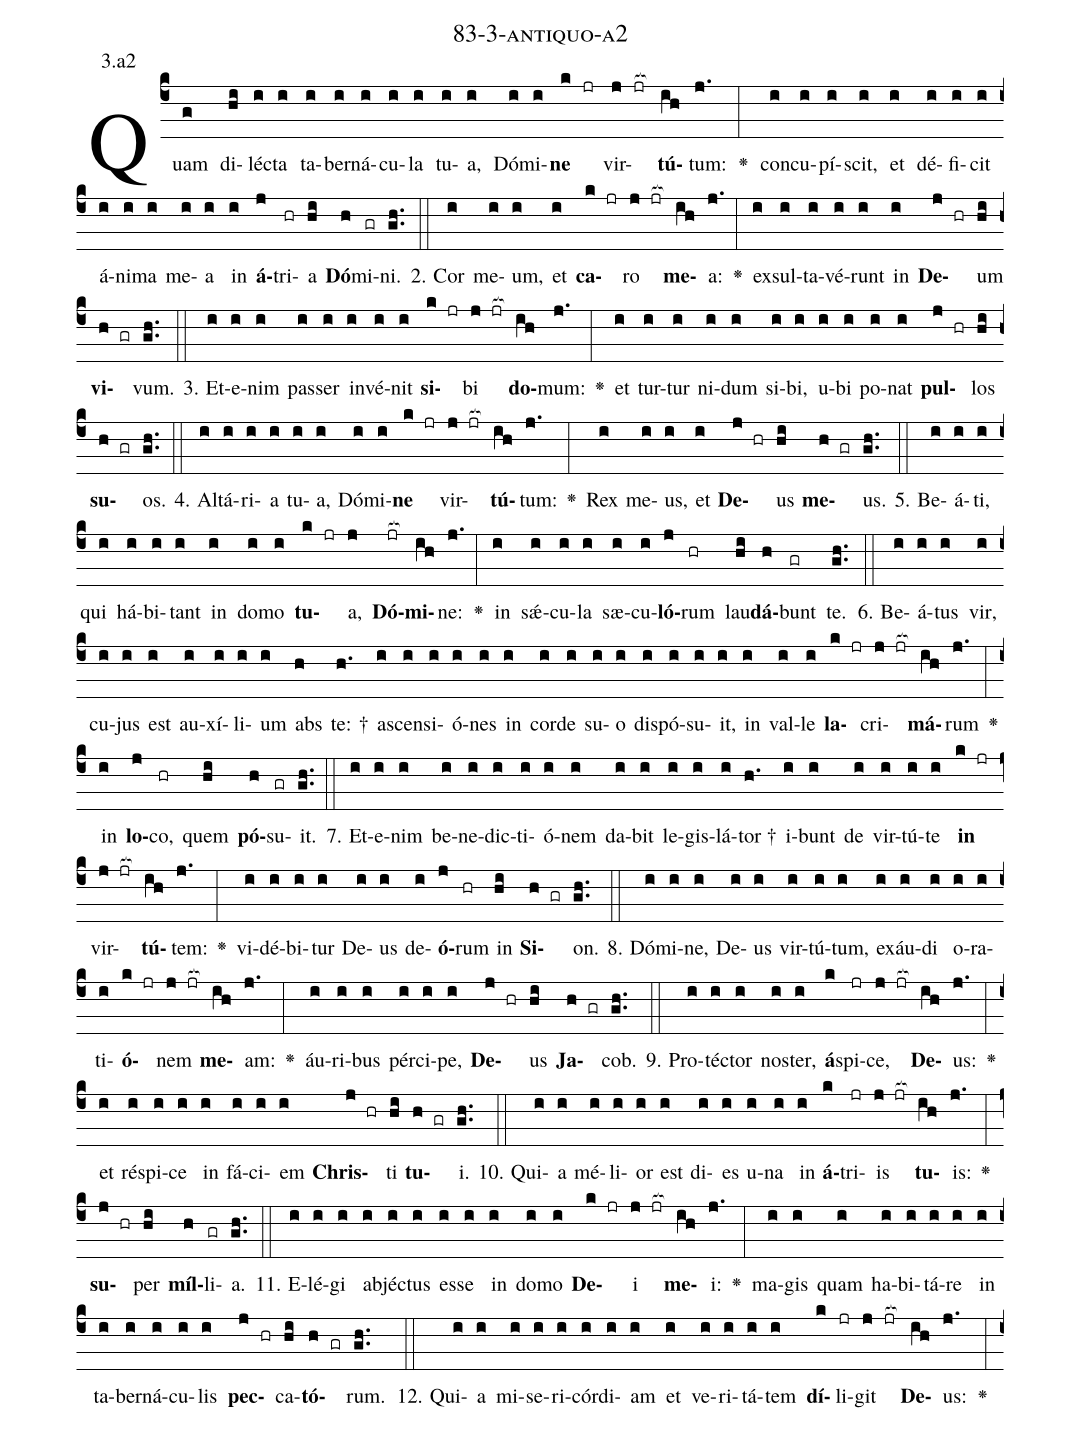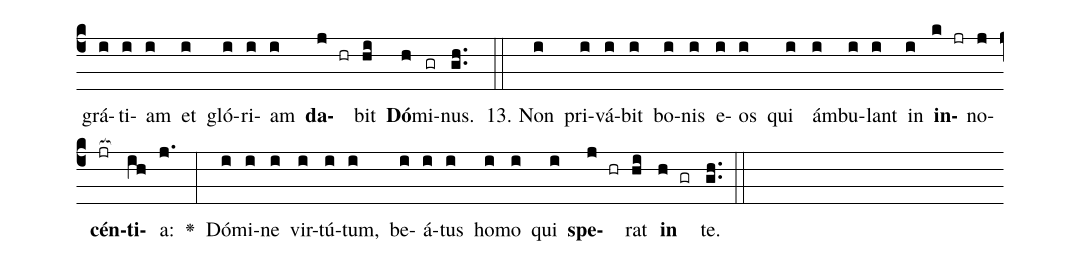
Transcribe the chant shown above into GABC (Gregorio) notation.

name: 83-3-antiquo-a2;
annotation: 3.a2;
%%
(c4)Quam(g) di(hi)léc(i)ta(i) ta(i)ber(i)ná(i)cu(i)la(i) tu(i)a,(i) Dó(i)mi(i)<b>ne</b>(k jr) vir(j jr[ocb:1{])<b>tú</b>(ih[ocb:0}])tum:(j.) <v>\greheightstar</v>(:) con(i)cu(i)pí(i)scit,(i) et(i) dé(i)fi(i)cit(i) á(i)ni(i)ma(i) me(i)a(i) in(i) <b>á</b>(j)tri(hr)a(hi) <b>Dó</b>(h)mi(gr)ni.(gh..) (::)
2. Cor(i) me(i)um,(i) et(i) <b>ca</b>(k jr)ro(j jr[ocb:1{]) <b>me</b>(ih[ocb:0}])a:(j.) <v>\greheightstar</v>(:) ex(i)sul(i)ta(i)vé(i)runt(i) in(i) <b>De</b>(j hr)um(hi) <b>vi</b>(h gr)vum.(gh..) (::)
3. Et(i)e(i)nim(i) pas(i)ser(i) in(i)vé(i)nit(i) <b>si</b>(k jr)bi(j jr[ocb:1{]) <b>do</b>(ih[ocb:0}])mum:(j.) <v>\greheightstar</v>(:) et(i) tur(i)tur(i) ni(i)dum(i) si(i)bi,(i) u(i)bi(i) po(i)nat(i) <b>pul</b>(j hr)los(hi) <b>su</b>(h gr)os.(gh..) (::)
4. Al(i)tá(i)ri(i)a(i) tu(i)a,(i) Dó(i)mi(i)<b>ne</b>(k jr) vir(j jr[ocb:1{])<b>tú</b>(ih[ocb:0}])tum:(j.) <v>\greheightstar</v>(:) Rex(i) me(i)us,(i) et(i) <b>De</b>(j hr)us(hi) <b>me</b>(h gr)us.(gh..) (::)
5. Be(i)á(i)ti,(i) qui(i) há(i)bi(i)tant(i) in(i) do(i)mo(i) <b>tu</b>(k jr)a,(j) <b>Dó</b>(jr[ocb:1{])<b>mi</b>(ih[ocb:0}])ne:(j.) <v>\greheightstar</v>(:) in(i) sǽ(i)cu(i)la(i) sæ(i)cu(i)<b>ló</b>(j)rum(hr) lau(hi)<b>dá</b>(h)bunt(gr) te.(gh..) (::)
6. Be(i)á(i)tus(i) vir,(i) cu(i)jus(i) est(i) au(i)xí(i)li(i)um(i) abs(h) te: †(h.) a(i)scen(i)si(i)ó(i)nes(i) in(i) cor(i)de(i) su(i)o(i) dis(i)pó(i)su(i)it,(i) in(i) val(i)le(i) <b>la</b>(k jr)cri(j jr[ocb:1{])<b>má</b>(ih[ocb:0}])rum(j.) <v>\greheightstar</v>(:) in(i) <b>lo</b>(j)co,(hr) quem(hi) <b>pó</b>(h)su(gr)it.(gh..) (::)
7. Et(i)e(i)nim(i) be(i)ne(i)dic(i)ti(i)ó(i)nem(i) da(i)bit(i) le(i)gis(i)lá(i)tor †(h.) i(i)bunt(i) de(i) vir(i)tú(i)te(i) <b>in</b>(k jr) vir(j jr[ocb:1{])<b>tú</b>(ih[ocb:0}])tem:(j.) <v>\greheightstar</v>(:) vi(i)dé(i)bi(i)tur(i) De(i)us(i) de(i)<b>ó</b>(j)rum(hr) in(hi) <b>Si</b>(h gr)on.(gh..) (::)
8. Dó(i)mi(i)ne,(i) De(i)us(i) vir(i)tú(i)tum,(i) ex(i)áu(i)di(i) o(i)ra(i)ti(i)<b>ó</b>(k jr)nem(j jr[ocb:1{]) <b>me</b>(ih[ocb:0}])am:(j.) <v>\greheightstar</v>(:) áu(i)ri(i)bus(i) pér(i)ci(i)pe,(i) <b>De</b>(j hr)us(hi) <b>Ja</b>(h gr)cob.(gh..) (::)
9. Pro(i)téc(i)tor(i) nos(i)ter,(i) <b>á</b>(k)spi(jr)ce,(j jr[ocb:1{]) <b>De</b>(ih[ocb:0}])us:(j.) <v>\greheightstar</v>(:) et(i) ré(i)spi(i)ce(i) in(i) fá(i)ci(i)em(i) <b>Chris</b>(j hr)ti(hi) <b>tu</b>(h gr)i.(gh..) (::)
10. Qui(i)a(i) mé(i)li(i)or(i) est(i) di(i)es(i) u(i)na(i) in(i) <b>á</b>(k)tri(jr)is(j jr[ocb:1{]) <b>tu</b>(ih[ocb:0}])is:(j.) <v>\greheightstar</v>(:) <b>su</b>(j hr)per(hi) <b>míl</b>(h)li(gr)a.(gh..) (::)
11. E(i)lé(i)gi(i) ab(i)jéc(i)tus(i) es(i)se(i) in(i) do(i)mo(i) <b>De</b>(k jr)i(j jr[ocb:1{]) <b>me</b>(ih[ocb:0}])i:(j.) <v>\greheightstar</v>(:) ma(i)gis(i) quam(i) ha(i)bi(i)tá(i)re(i) in(i) ta(i)ber(i)ná(i)cu(i)lis(i) <b>pec</b>(j hr)ca(hi)<b>tó</b>(h gr)rum.(gh..) (::)
12. Qui(i)a(i) mi(i)se(i)ri(i)cór(i)di(i)am(i) et(i) ve(i)ri(i)tá(i)tem(i) <b>dí</b>(k)li(jr)git(j jr[ocb:1{]) <b>De</b>(ih[ocb:0}])us:(j.) <v>\greheightstar</v>(:) grá(i)ti(i)am(i) et(i) gló(i)ri(i)am(i) <b>da</b>(j hr)bit(hi) <b>Dó</b>(h)mi(gr)nus.(gh..) (::)
13. Non(i) pri(i)vá(i)bit(i) bo(i)nis(i) e(i)os(i) qui(i) ám(i)bu(i)lant(i) in(i) <b>in</b>(k jr)no(j)<b>cén</b>(jr[ocb:1{])<b>ti</b>(ih[ocb:0}])a:(j.) <v>\greheightstar</v>(:) Dó(i)mi(i)ne(i) vir(i)tú(i)tum,(i) be(i)á(i)tus(i) ho(i)mo(i) qui(i) <b>spe</b>(j hr)rat(hi) <b>in</b>(h gr) te.(gh..) (::)
